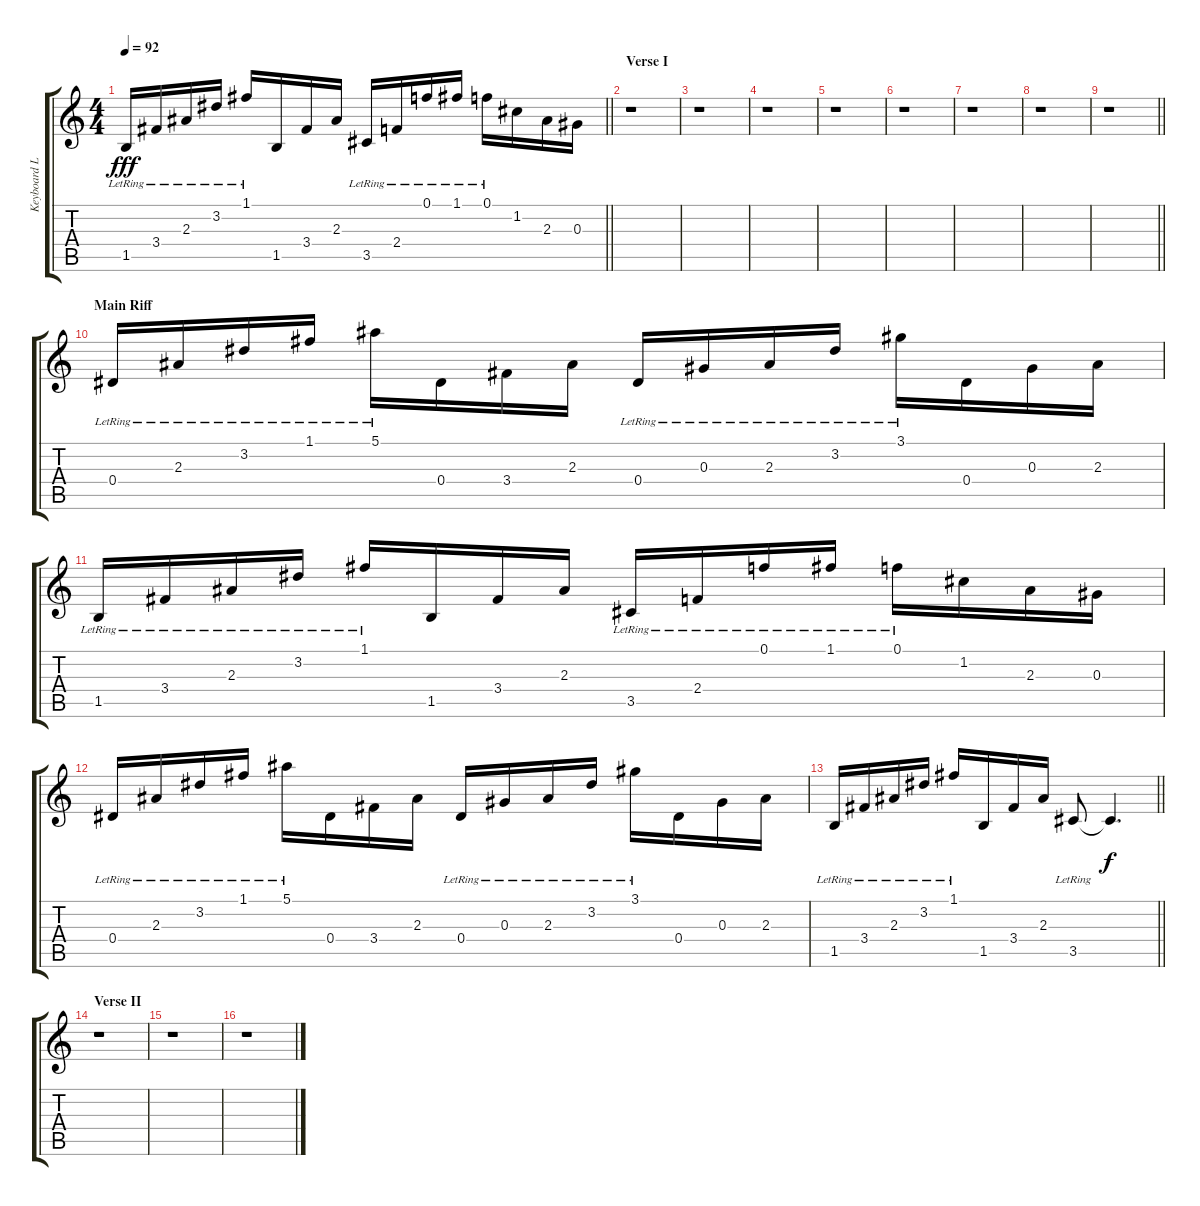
\track ("Keyboard Lead II" "Keyboard L") {instrument stringensemble2}
\staff {score tabs}
\tuning (F5 C5 Ab4 Eb4 Bb3 F3) {hide}
\ts (4 4)
\tempo 92
\clef g2
\barLineRight lightlight
\ks c
1.5{lr}.16{dy fff} 3.4{lr}.16 2.3{lr}.16 3.2{lr}.16 1.1{lr}.16 1.5.16 3.4.16 2.3.16 3.5{lr}.16 2.4{lr}.16 0.1{lr}.16 1.1{lr}.16 0.1{lr}.16 1.2.16 2.3.16 0.3.16 |
\section ("" "Verse I")
r.1{volume 0} |
r.1 |
r.1 |
r.1 |
r.1 |
r.1 |
r.1 |
\barLineRight lightlight
r.1 |
\section ("" "Main Riff")
0.4{lr}.16{volume 4 balance 8 instrument stringensemble2} 2.3{lr}.16 3.2{lr}.16 1.1{lr}.16 5.1{lr}.16 0.4.16 3.4.16 2.3.16 0.4{lr}.16 0.3{lr}.16 2.3{lr}.16 3.2{lr}.16 3.1{lr}.16 0.4.16 0.3.16 2.3.16 |
1.5{lr}.16 3.4{lr}.16 2.3{lr}.16 3.2{lr}.16 1.1{lr}.16 1.5.16 3.4.16 2.3.16 3.5{lr}.16 2.4{lr}.16 0.1{lr}.16 1.1{lr}.16 0.1{lr}.16 1.2.16 2.3.16 0.3.16 |
0.4{lr}.16 2.3{lr}.16 3.2{lr}.16 1.1{lr}.16 5.1{lr}.16 0.4.16 3.4.16 2.3.16 0.4{lr}.16 0.3{lr}.16 2.3{lr}.16 3.2{lr}.16 3.1{lr}.16 0.4.16 0.3.16 2.3.16 |
\barLineRight lightlight
1.5{lr}.16 3.4{lr}.16 2.3{lr}.16 3.2{lr}.16 1.1{lr}.16 1.5.16 3.4.16 2.3.16 3.5{lr}.8{volume 0} 3.5{t}.4{d dy f} |
\section ("" "Verse II")
r.1 |
r.1 |
r.1
